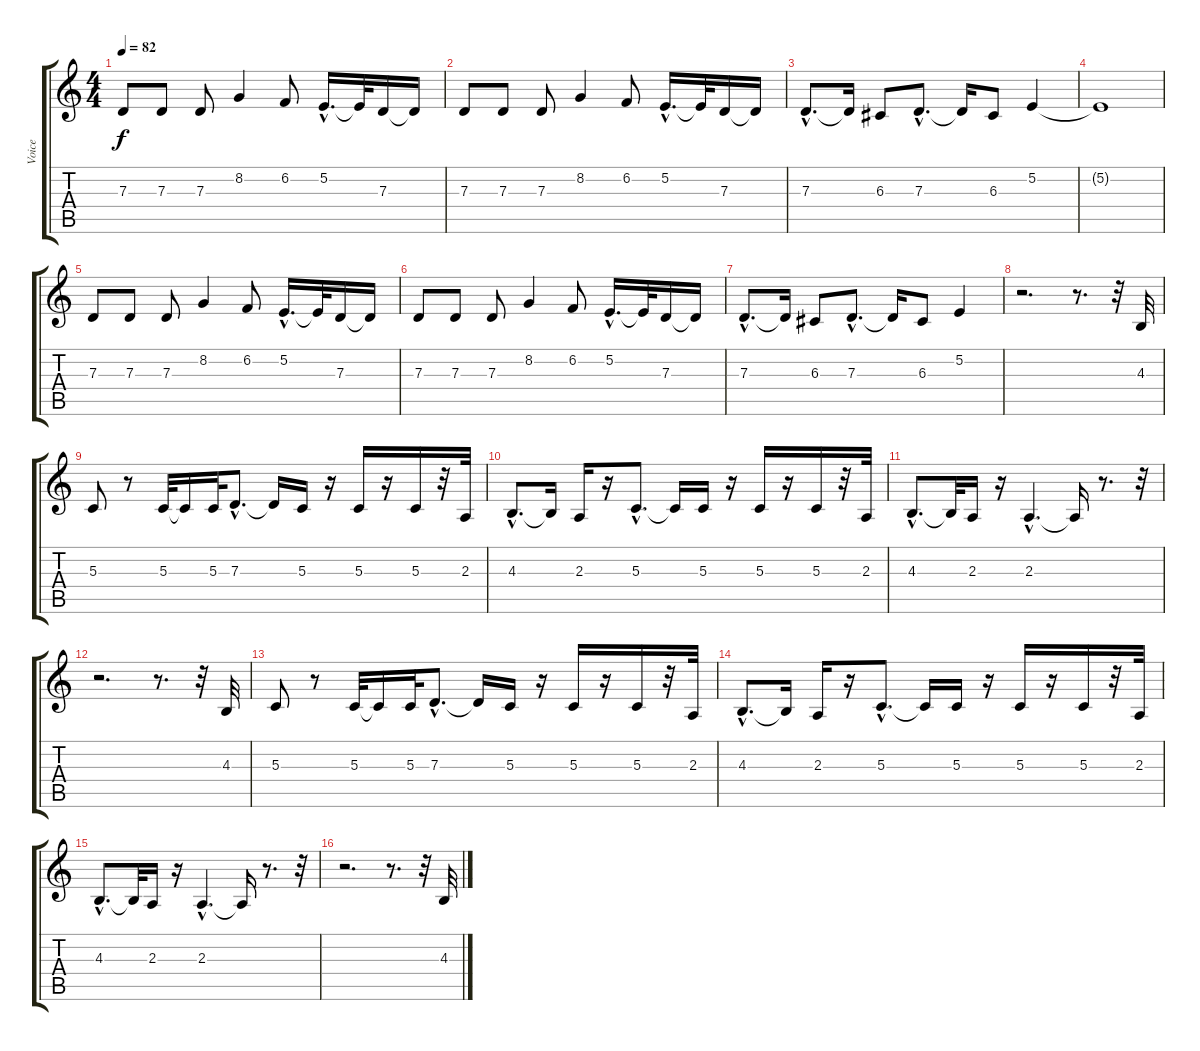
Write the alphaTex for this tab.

\track ("Voice" "Voice") {instrument vibraphone}
\staff {score tabs}
\tuning (E4 B3 G3 D3 A2 E2) {hide}
\ts (4 4)
\tempo 82
\clef g2
\ks c
7.3.8{dy f} 7.3.8 7.3.8 8.2.4 6.2.8 5.2{hac}.16{d} 5.2{t}.32 7.3.16 7.3{t}.16 |
7.3.8 7.3.8 7.3.8 8.2.4 6.2.8 5.2{hac}.16{d} 5.2{t}.32 7.3.16 7.3{t}.16 |
7.3{hac}.8{d} 7.3{t}.16 6.3.8 7.3{hac}.8{d} 7.3{t}.16 6.3.8 5.2.4 |
5.2{t}.1 |
7.3.8 7.3.8 7.3.8 8.2.4 6.2.8 5.2{hac}.16{d} 5.2{t}.32 7.3.16 7.3{t}.16 |
7.3.8 7.3.8 7.3.8 8.2.4 6.2.8 5.2{hac}.16{d} 5.2{t}.32 7.3.16 7.3{t}.16 |
7.3{hac}.8{d} 7.3{t}.16 6.3.8 7.3{hac}.8{d} 7.3{t}.16 6.3.8 5.2.4 |
r.2{d} r.8{d} r.32 4.3.32 |
5.3.8 r.8 5.3.32 5.3{t}.16 5.3.32 7.3{hac}.8{d} 7.3{t}.16 5.3.16 r.16 5.3.16 r.16 5.3.16 r.32 2.3.32 |
4.3{hac}.8{d} 4.3{t}.16 2.3.16 r.16 5.3{hac}.8{d} 5.3{t}.16 5.3.16 r.16 5.3.16 r.16 5.3.16 r.32 2.3.32 |
4.3{hac}.8{d} 4.3{t}.32 2.3.16 r.16 2.3{hac}.4{d} 2.3{t}.16 r.8{d} r.32 |
r.2{d} r.8{d} r.32 4.3.32 |
5.3.8 r.8 5.3.32 5.3{t}.16 5.3.32 7.3{hac}.8{d} 7.3{t}.16 5.3.16 r.16 5.3.16 r.16 5.3.16 r.32 2.3.32 |
4.3{hac}.8{d} 4.3{t}.16 2.3.16 r.16 5.3{hac}.8{d} 5.3{t}.16 5.3.16 r.16 5.3.16 r.16 5.3.16 r.32 2.3.32 |
4.3{hac}.8{d} 4.3{t}.32 2.3.16 r.16 2.3{hac}.4{d} 2.3{t}.16 r.8{d} r.32 |
r.2{d} r.8{d} r.32 4.3.32
